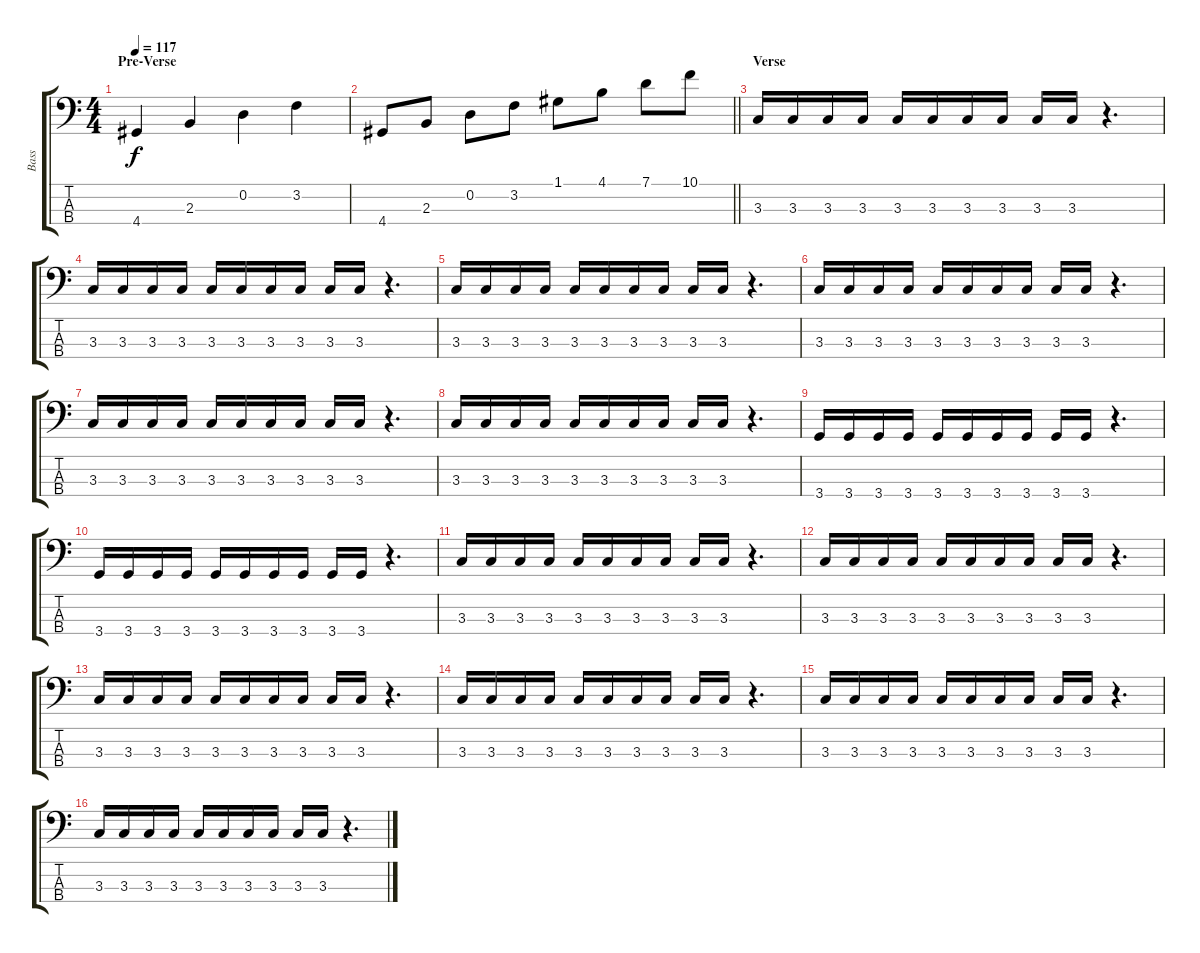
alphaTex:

\track ("Bass" "Bass") {instrument electricbassfinger}
\staff {score tabs}
\tuning (G2 D2 A1 E1) {hide}
\ts (4 4)
\section ("" "Pre-Verse")
\tempo 117
\clef f4
\ks c
4.4.4{dy f instrument electricbasspick} 2.3.4 0.2.4 3.2.4 |
\barLineRight lightlight
4.4.8 2.3.8 0.2.8 3.2.8 1.1.8 4.1.8 7.1.8 10.1.8 |
\section ("" "Verse")
3.3.16 3.3.16 3.3.16 3.3.16 3.3.16 3.3.16 3.3.16 3.3.16 3.3.16 3.3.16 r.4{d} |
3.3.16 3.3.16 3.3.16 3.3.16 3.3.16 3.3.16 3.3.16 3.3.16 3.3.16 3.3.16 r.4{d} |
3.3.16 3.3.16 3.3.16 3.3.16 3.3.16 3.3.16 3.3.16 3.3.16 3.3.16 3.3.16 r.4{d} |
3.3.16 3.3.16 3.3.16 3.3.16 3.3.16 3.3.16 3.3.16 3.3.16 3.3.16 3.3.16 r.4{d} |
3.3.16 3.3.16 3.3.16 3.3.16 3.3.16 3.3.16 3.3.16 3.3.16 3.3.16 3.3.16 r.4{d} |
3.3.16 3.3.16 3.3.16 3.3.16 3.3.16 3.3.16 3.3.16 3.3.16 3.3.16 3.3.16 r.4{d} |
3.4.16 3.4.16 3.4.16 3.4.16 3.4.16 3.4.16 3.4.16 3.4.16 3.4.16 3.4.16 r.4{d} |
3.4.16 3.4.16 3.4.16 3.4.16 3.4.16 3.4.16 3.4.16 3.4.16 3.4.16 3.4.16 r.4{d} |
3.3.16 3.3.16 3.3.16 3.3.16 3.3.16 3.3.16 3.3.16 3.3.16 3.3.16 3.3.16 r.4{d} |
3.3.16 3.3.16 3.3.16 3.3.16 3.3.16 3.3.16 3.3.16 3.3.16 3.3.16 3.3.16 r.4{d} |
3.3.16 3.3.16 3.3.16 3.3.16 3.3.16 3.3.16 3.3.16 3.3.16 3.3.16 3.3.16 r.4{d} |
3.3.16 3.3.16 3.3.16 3.3.16 3.3.16 3.3.16 3.3.16 3.3.16 3.3.16 3.3.16 r.4{d} |
3.3.16 3.3.16 3.3.16 3.3.16 3.3.16 3.3.16 3.3.16 3.3.16 3.3.16 3.3.16 r.4{d} |
3.3.16 3.3.16 3.3.16 3.3.16 3.3.16 3.3.16 3.3.16 3.3.16 3.3.16 3.3.16 r.4{d}
